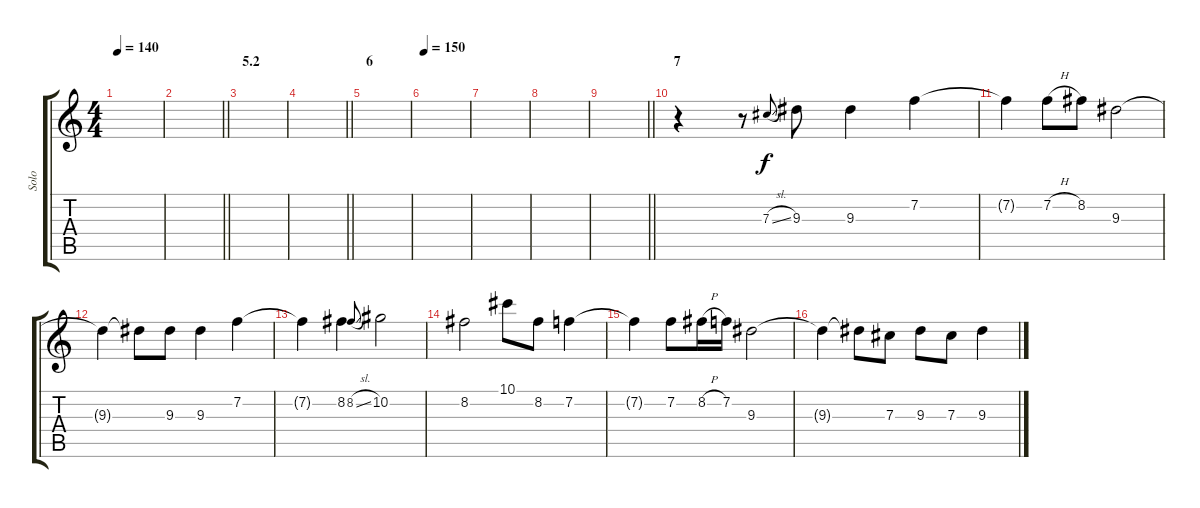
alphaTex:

\track ("Solo" "Solo") {instrument distortionguitar}
\staff {score tabs}
\tuning (Eb4 Bb3 Gb3 Db3 Ab2 Eb2) {hide}
\ts (4 4)
\tempo 140
\clef g2
\ks c
|
\barLineRight lightlight
|
\section ("" "5.2")
|
\barLineRight lightlight
|
\section ("" "6")
|
\tempo 150
|
|
|
\barLineRight lightlight
|
\section ("" "7")
r.4{volume 16 balance 13} r.8 7.3{sl}.8{gr onbeat} 9.3.8 9.3.4 7.2.4 |
7.2{t}.4 7.2{h}.8 8.2.8 9.3.2 |
9.3{t}.4 9.3{t}.8 9.3.8 9.3.4 7.2.4 |
7.2{t}.4 8.2.4 8.2{sl}.8{gr onbeat} 10.2.2 |
8.2.2 10.1.8 8.2.8 7.2.4 |
7.2{t}.4 7.2.8 8.2{h}.16 7.2.16 9.3.2 |
9.3{t}.4 9.3{t}.8 7.3.8 9.3.8 7.3.8 9.3.4
